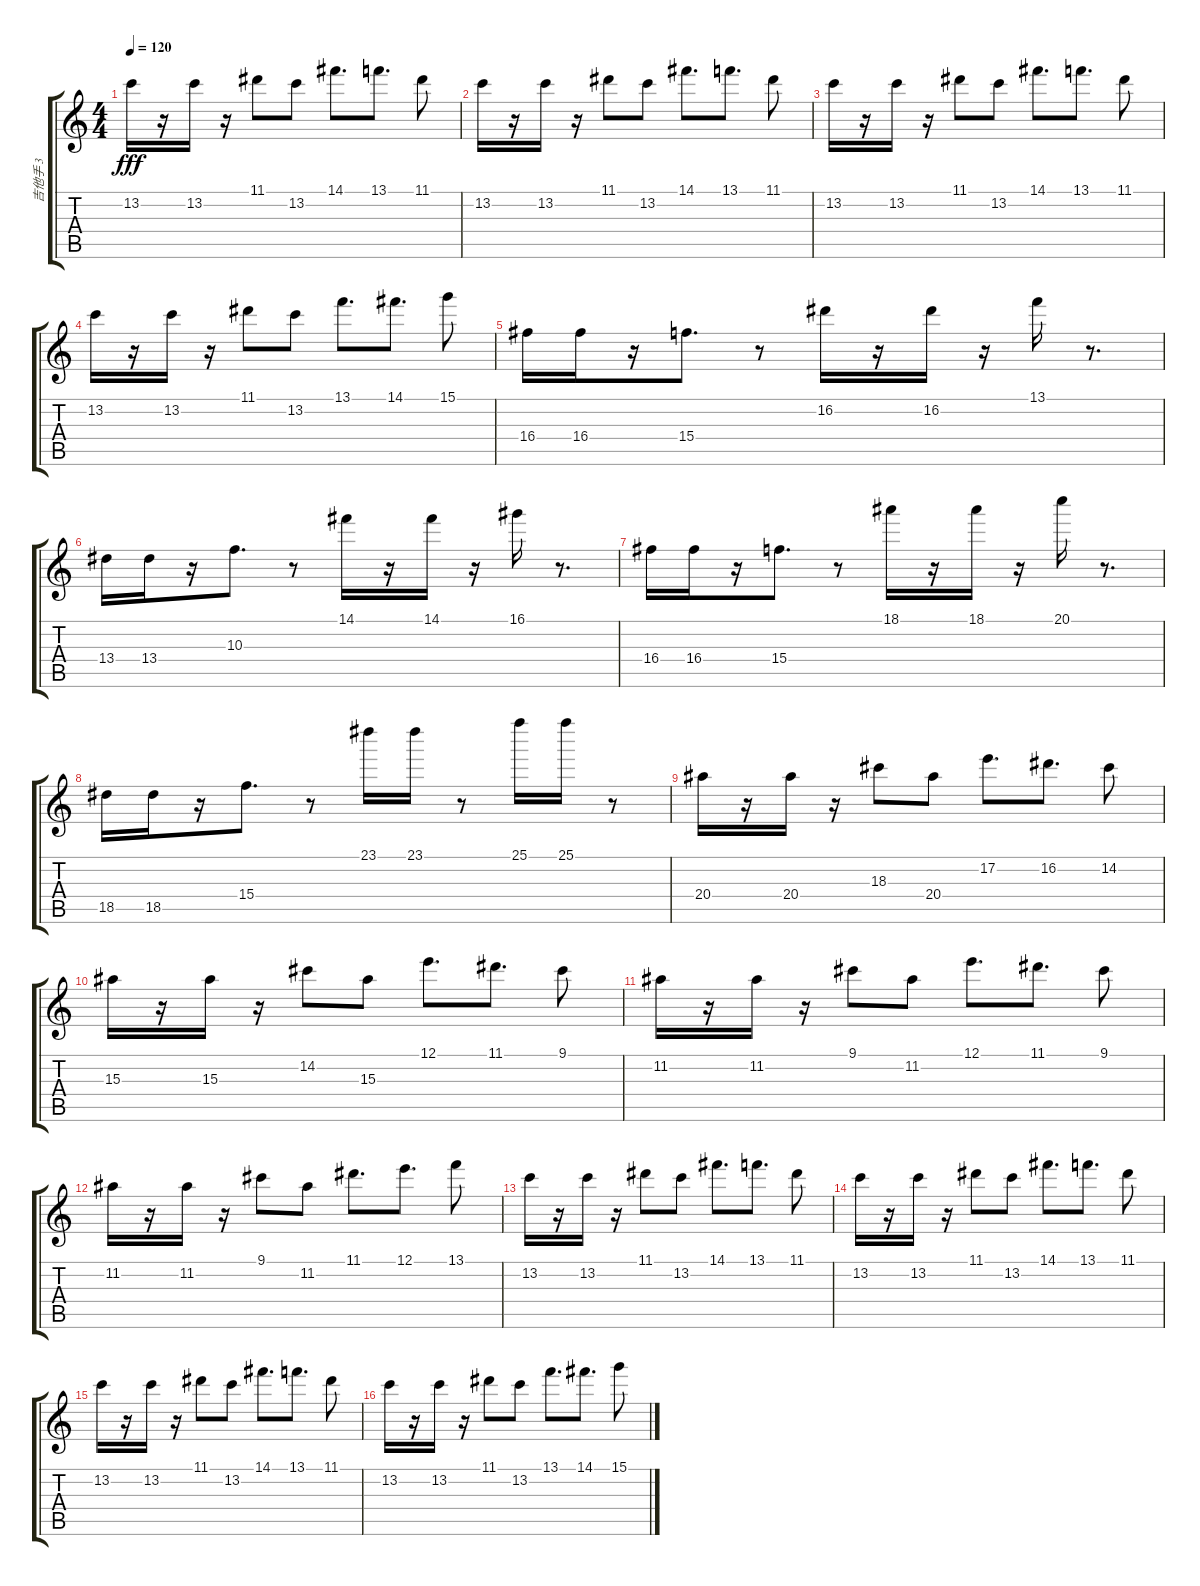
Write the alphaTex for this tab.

\track ("吉他手 3" "吉他手 3") {instrument overdrivenguitar}
\staff {score tabs}
\tuning (E4 B3 G3 D3 A2 E2) {hide}
\ts (4 4)
\tempo 120
\clef g2
\ks c
13.2.16{dy fff} r.16 13.2.16 r.16 11.1.8 13.2.8 14.1.8{d} 13.1.8{d} 11.1.8 |
13.2.16 r.16 13.2.16 r.16 11.1.8 13.2.8 14.1.8{d} 13.1.8{d} 11.1.8 |
13.2.16 r.16 13.2.16 r.16 11.1.8 13.2.8 14.1.8{d} 13.1.8{d} 11.1.8 |
13.2.16 r.16 13.2.16 r.16 11.1.8 13.2.8 13.1.8{d} 14.1.8{d} 15.1.8 |
16.4.16 16.4.16 r.16 15.4.8{d} r.8 16.2.16 r.16 16.2.16 r.16 13.1.16 r.8{d} |
13.4.16 13.4.16 r.16 10.3.8{d} r.8 14.1.16 r.16 14.1.16 r.16 16.1.16 r.8{d} |
16.4.16 16.4.16 r.16 15.4.8{d} r.8 18.1.16 r.16 18.1.16 r.16 20.1.16 r.8{d} |
18.5.16 18.5.16 r.16 15.4.8{d} r.8 23.1.16 23.1.16 r.8 25.1.16 25.1.16 r.8 |
20.4.16 r.16 20.4.16 r.16 18.3.8 20.4.8 17.2.8{d} 16.2.8{d} 14.2.8 |
15.3.16 r.16 15.3.16 r.16 14.2.8 15.3.8 12.1.8{d} 11.1.8{d} 9.1.8 |
11.2.16 r.16 11.2.16 r.16 9.1.8 11.2.8 12.1.8{d} 11.1.8{d} 9.1.8 |
11.2.16 r.16 11.2.16 r.16 9.1.8 11.2.8 11.1.8{d} 12.1.8{d} 13.1.8 |
13.2.16 r.16 13.2.16 r.16 11.1.8 13.2.8 14.1.8{d} 13.1.8{d} 11.1.8 |
13.2.16 r.16 13.2.16 r.16 11.1.8 13.2.8 14.1.8{d} 13.1.8{d} 11.1.8 |
13.2.16 r.16 13.2.16 r.16 11.1.8 13.2.8 14.1.8{d} 13.1.8{d} 11.1.8 |
13.2.16 r.16 13.2.16 r.16 11.1.8 13.2.8 13.1.8{d} 14.1.8{d} 15.1.8
